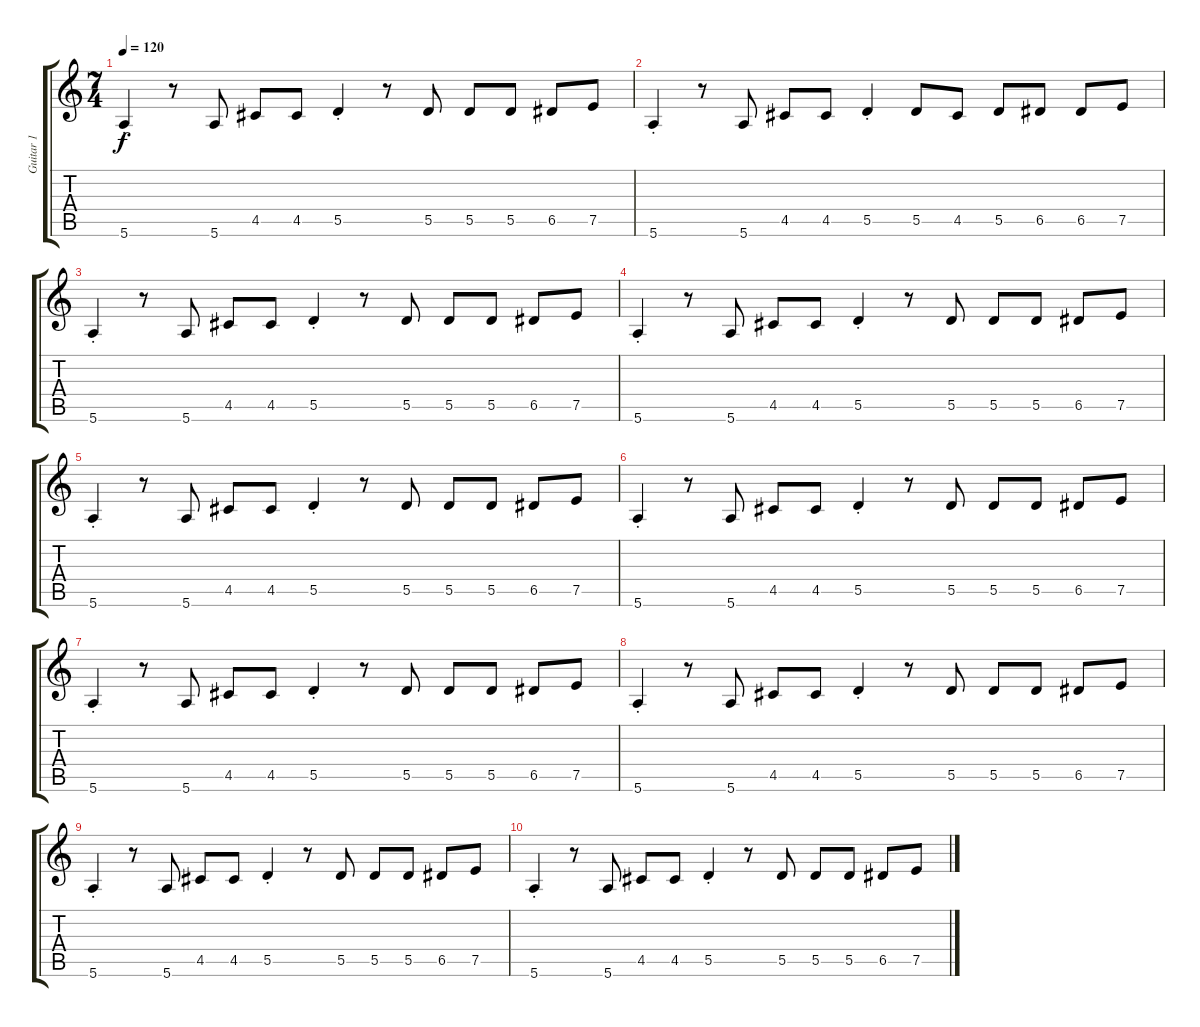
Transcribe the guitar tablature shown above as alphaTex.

\track ("Guitar 1" "Guitar 1") {instrument overdrivenguitar}
\staff {score tabs}
\tuning (E4 B3 G3 D3 A2 E2) {hide}
\ts (7 4)
\tempo 120
\clef g2
\ks c
5.6{st}.4{dy f} r.8 5.6.8 4.5.8 4.5.8 5.5{st}.4 r.8 5.5.8 5.5.8 5.5.8 6.5.8 7.5.8 |
5.6{st}.4 r.8 5.6.8 4.5.8 4.5.8 5.5{st}.4 5.5.8 4.5.8 5.5.8 6.5.8 6.5.8 7.5.8 |
5.6{st}.4 r.8 5.6.8 4.5.8 4.5.8 5.5{st}.4 r.8 5.5.8 5.5.8 5.5.8 6.5.8 7.5.8 |
5.6{st}.4 r.8 5.6.8 4.5.8 4.5.8 5.5{st}.4 r.8 5.5.8 5.5.8 5.5.8 6.5.8 7.5.8 |
5.6{st}.4 r.8 5.6.8 4.5.8 4.5.8 5.5{st}.4 r.8 5.5.8 5.5.8 5.5.8 6.5.8 7.5.8 |
5.6{st}.4 r.8 5.6.8 4.5.8 4.5.8 5.5{st}.4 r.8 5.5.8 5.5.8 5.5.8 6.5.8 7.5.8 |
5.6{st}.4 r.8 5.6.8 4.5.8 4.5.8 5.5{st}.4 r.8 5.5.8 5.5.8 5.5.8 6.5.8 7.5.8 |
5.6{st}.4 r.8 5.6.8 4.5.8 4.5.8 5.5{st}.4 r.8 5.5.8 5.5.8 5.5.8 6.5.8 7.5.8 |
5.6{st}.4 r.8 5.6.8 4.5.8 4.5.8 5.5{st}.4 r.8 5.5.8 5.5.8 5.5.8 6.5.8 7.5.8 |
5.6{st}.4 r.8 5.6.8 4.5.8 4.5.8 5.5{st}.4 r.8 5.5.8 5.5.8 5.5.8 6.5.8 7.5.8
